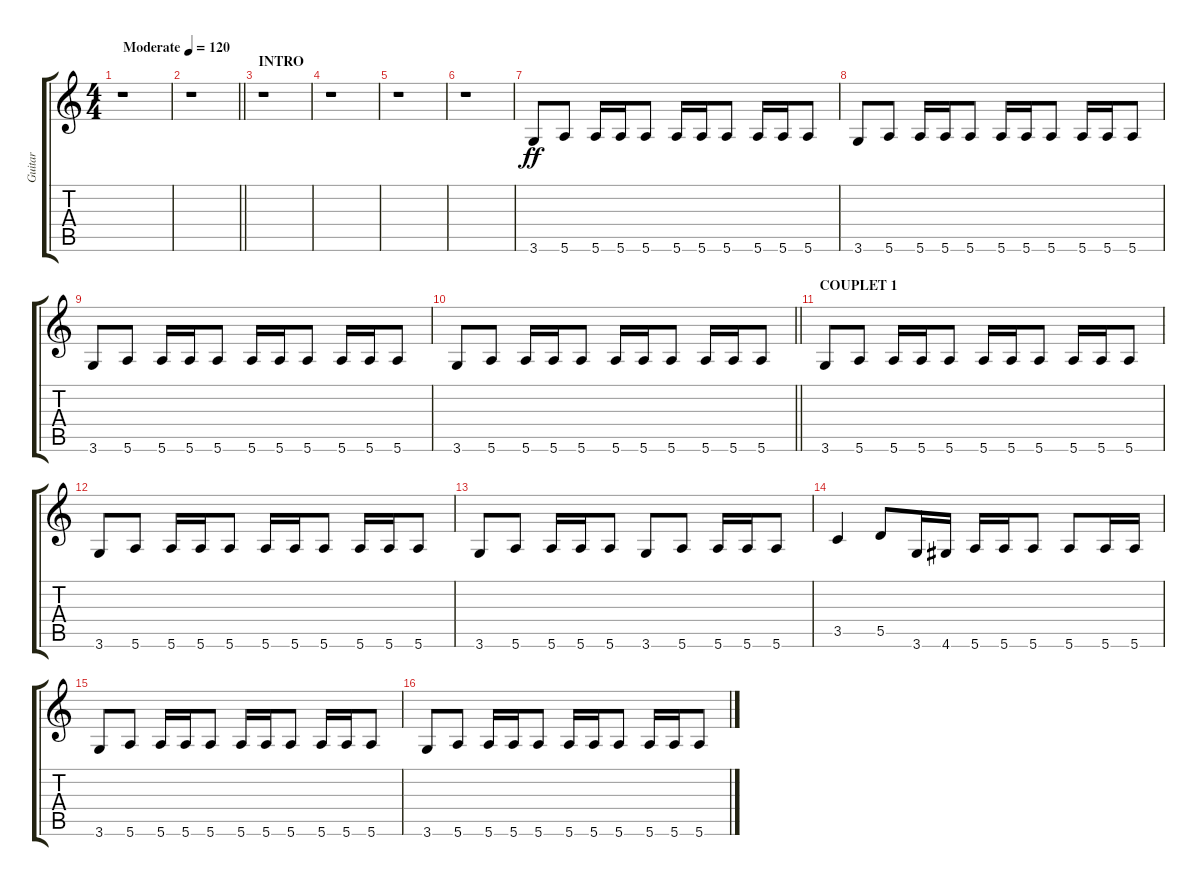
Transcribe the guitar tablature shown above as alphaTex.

\track ("Guitar" "Guitar") {instrument distortionguitar}
\staff {score tabs}
\tuning (E4 B3 G3 D3 A2 E2) {hide}
\ts (4 4)
\tempo (120 "Moderate")
\clef g2
\ks c
r.1{dy ff instrument distortionguitar} |
\barLineRight lightlight
r.1 |
\section ("" "INTRO")
r.1 |
r.1 |
r.1 |
r.1 |
3.6.8 5.6.8 5.6.16 5.6.16 5.6.8 5.6.16 5.6.16 5.6.8 5.6.16 5.6.16 5.6.8 |
3.6.8 5.6.8 5.6.16 5.6.16 5.6.8 5.6.16 5.6.16 5.6.8 5.6.16 5.6.16 5.6.8 |
3.6.8 5.6.8 5.6.16 5.6.16 5.6.8 5.6.16 5.6.16 5.6.8 5.6.16 5.6.16 5.6.8 |
\barLineRight lightlight
3.6.8 5.6.8 5.6.16 5.6.16 5.6.8 5.6.16 5.6.16 5.6.8 5.6.16 5.6.16 5.6.8 |
\section ("" "COUPLET 1")
3.6.8 5.6.8 5.6.16 5.6.16 5.6.8 5.6.16 5.6.16 5.6.8 5.6.16 5.6.16 5.6.8 |
3.6.8 5.6.8 5.6.16 5.6.16 5.6.8 5.6.16 5.6.16 5.6.8 5.6.16 5.6.16 5.6.8 |
3.6.8 5.6.8 5.6.16 5.6.16 5.6.8 3.6.8 5.6.8 5.6.16 5.6.16 5.6.8 |
3.5.4 5.5.8 3.6.16 4.6.16 5.6.16 5.6.16 5.6.8 5.6.8 5.6.16 5.6.16 |
3.6.8 5.6.8 5.6.16 5.6.16 5.6.8 5.6.16 5.6.16 5.6.8 5.6.16 5.6.16 5.6.8 |
3.6.8 5.6.8 5.6.16 5.6.16 5.6.8 5.6.16 5.6.16 5.6.8 5.6.16 5.6.16 5.6.8
